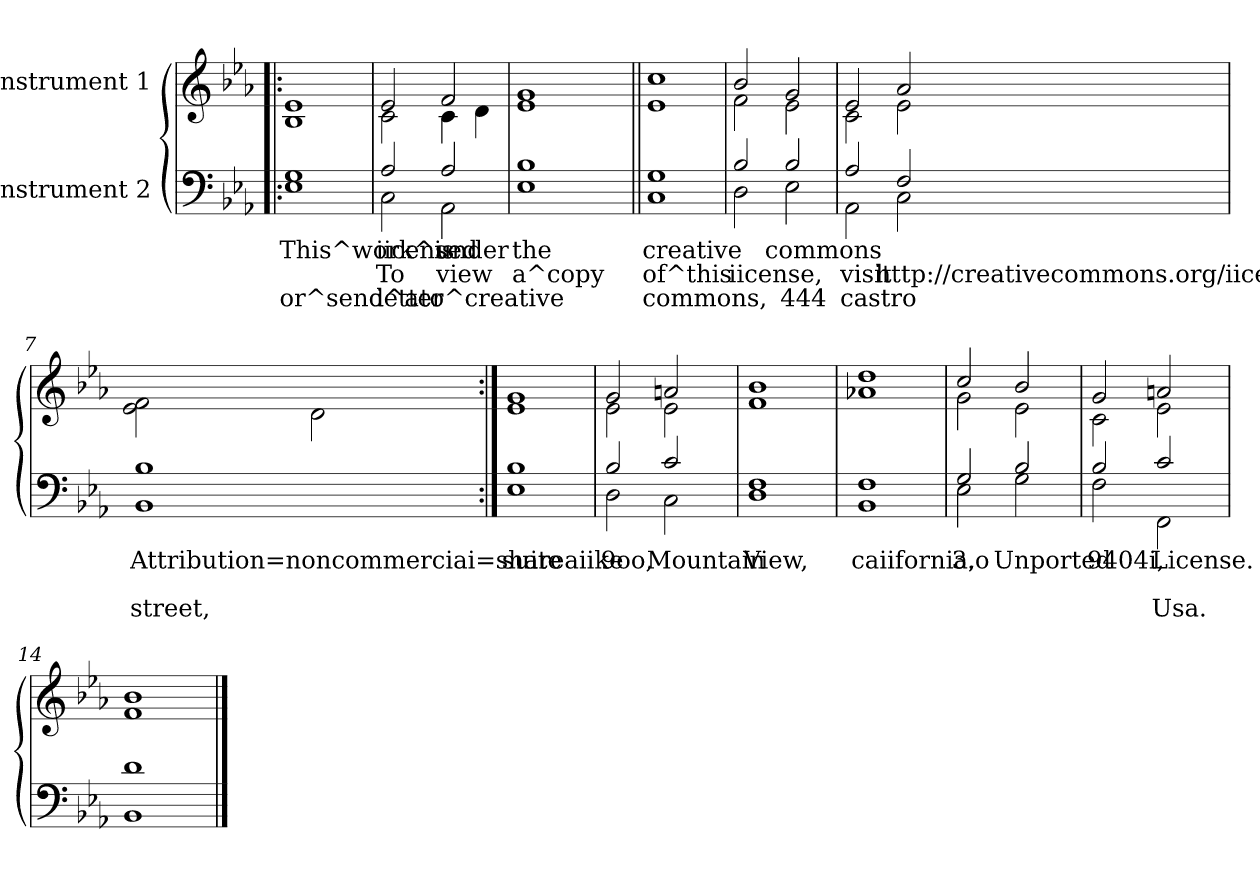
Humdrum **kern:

**kern	**text	**text	**text	**kern
*part2	*part2	*part2	*part2	*part1
*staff2	*staff2	*staff2	*staff2	*staff1
*I"Instrument 2	*	*	*	*I"Instrument 1
!!LO:PB:g=z
*stria5	*	*	*	*stria5
*clefF4	*	*	*	*clefG2
*k[b-e-a-]	*	*	*	*k[b-e-a-]
*E-:	*	*	*	*E-:
=1!|:	=1!|:	=1!|:	=1!|:	=1!|:
!	!LO:LY:b:rj	!	!LO:LY:b:rj	!
1G 1E-	This^work^is	.	or^send^a	1e- 1B-
=2	=2	=2	=2	=2
*^	*	*	*	*
!	!	!LO:LY:b:rj	!LO:LY:b:rj	!LO:LY:b:rj	!
*	*	*	*	*	*^
2A-/	2C\	iicensed	To	ietter	2e-/	2c\
!	!	!LO:LY:b:rj	!LO:LY:b:rj	!LO:LY:b:rj	!	!
2A-/	2AA-\	under	view	to^creative	2f/	4c\
.	.	.	.	.	.	4d\
*v	*v	*	*	*	*	*
=3	=3	=3	=3	=3	=3
!	!LO:LY:b:rj	!LO:LY:b:rj	!	!	!
*	*	*	*	*v	*v
1B- 1E-	the	a^copy	.	1g 1e-
=4||	=4||	=4||	=4||	=4||
!	!LO:LY:b:rj	!LO:LY:b:rj	!LO:LY:b:rj	!
1G 1C	creative	of^this	commons,	1cc 1e-
=5	=5	=5	=5	=5
*^	*	*	*	*
!	!	!LO:LY:b:rj	!LO:LY:b:rj	!LO:LY:b:rj	!
*	*	*	*	*	*^
2B-/	2D\	.	iicense,	.	2b-/	2f\
!	!	!LO:LY:b:rj	!LO:LY:b:rj	!LO:LY:b:rj	!	!
2B-/	2E-\	commons	.	444	2g/	2e-\
!!LO:LB:g=z	!!
=6	=6	=6	=6	=6	=6	=6
!	!	!LO:LY:b:rj	!LO:LY:b:rj	!LO:LY:b:rj	!	!
2A-/	2AA-\	.	visit	castro	2e-/	2c\
!	!	!LO:LY:b:rj	!LO:LY:b:rj	!LO:LY:b:rj	!	!
2F/	2C\	.	http://creativecommons.org/iicenses/by=nc=sa/3.o/	.	2a-/	2e-\
=7	=7	=7	=7	=7	=7	=7
!	!	!LO:LY:b:rj	!	!LO:LY:b:rj	!	!
*v	*v	*	*	*	*	*
*	*	*	*	*v	*v
1B- 1BB-	Attribution=noncommerciai=shareaiike	.	street,	2f\ 2e-\
.	.	.	.	2d\
=8:|!	=8:|!	=8:|!	=8:|!	=8:|!
!	!LO:LY:b:rj	!	!	!
1B- 1E-	suite	.	.	1g 1e-
=9	=9	=9	=9	=9
*^	*	*	*	*
!	!	!LO:LY:b:rj	!	!	!
*	*	*	*	*	*^
2B-/	2D\	9oo,	.	.	2g/	2e-\
!	!	!LO:LY:b:rj	!	!	!	!
2c/	2C\	Mountain	.	.	2an/	2e-\
=10	=10	=10	=10	=10	=10	=10
!	!	!LO:LY:b:rj	!	!	!	!
*v	*v	*	*	*	*	*
*	*	*	*	*v	*v
1F 1D	View,	.	.	1b- 1f
!!LO:LB:g=z
=11!	=11!	=11!	=11!	=11!
!	!LO:LY:b:rj	!	!	!
1F 1BB-	caiifornia,	.	.	1dd 1a-X
=12	=12	=12	=12	=12
*^	*	*	*	*
!	!	!LO:LY:b:rj	!	!	!
*	*	*	*	*	*^
2G/	2E-\	3.o	.	.	2cc/	2g\
!	!	!LO:LY:b:rj	!	!	!	!
2B-/	2G\	Unported	.	.	2b-/	2e-\
=13	=13	=13	=13	=13	=13	=13
!	!	!LO:LY:b:rj	!	!LO:LY:b:rj	!	!
2B-/	2F\	9404i,	.	.	2g/	2c\
!	!	!LO:LY:b:rj	!	!LO:LY:b:rj	!	!
2c/	2FF\	License.	.	Usa.	2an/	2e-\
=14	=14	=14	=14	=14	=14	=14
!	!	!LO:LY:b:rj	!	!	!	!
*v	*v	*	*	*	*	*
*	*	*	*	*v	*v
1d 1BB-	.	.	.	1b- 1f
==	==	==	==	==
*-	*-	*-	*-	*-
